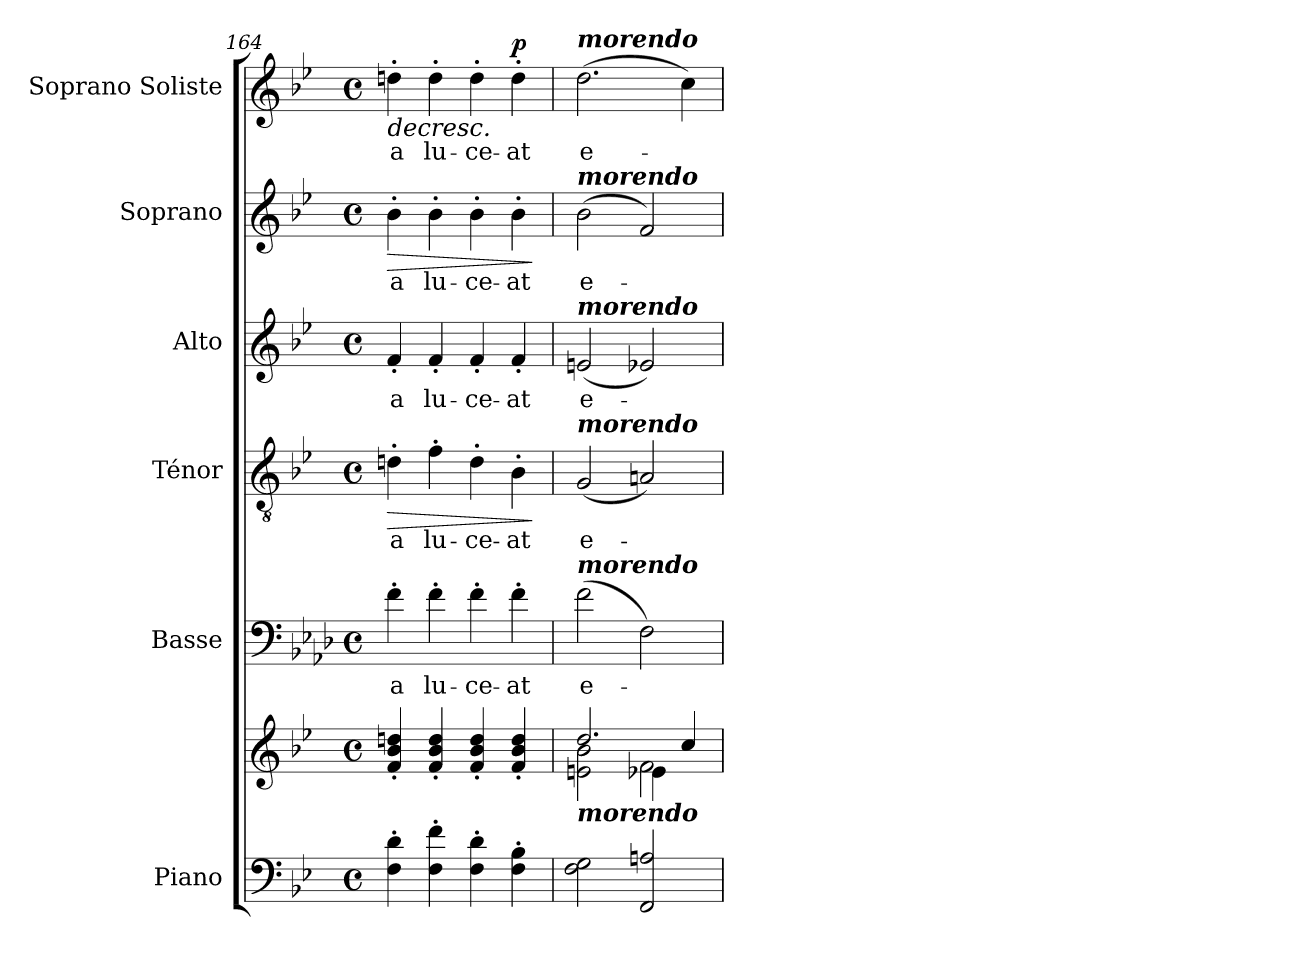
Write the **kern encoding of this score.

**kern	**kern	**kern	**text	**kern	**text	**dynam	**kern	**text	**kern	**text	**dynam	**kern	**text	**dynam
*part6	*part6	*part5	*part5	*part4	*part4	*part4	*part3	*part3	*part2	*part2	*part2	*part1	*part1	*part1
*staff7	*staff6	*staff5	*staff5	*staff4	*staff4	*staff4	*staff3	*staff3	*staff2	*staff2	*staff2	*staff1	*staff1	*staff1
*I"Piano	*	*I"Basse	*	*I"Ténor	*	*	*I"Alto	*	*I"Soprano	*	*	*I"Soprano Soliste	*	*
*I'Pno.	*	*I'B.	*	*I'T.	*	*	*I'A.	*	*I'S.	*	*	*	*	*
*clefF4	*clefG2	*clefF4	*	*clefGv2	*	*	*clefG2	*	*clefG2	*	*	*clefG2	*	*
*	*	*ITrd8c14	*	*	*	*	*	*	*	*	*	*	*	*
*k[b-e-]	*k[b-e-]	*k[b-e-a-d-]	*	*k[b-e-]	*	*	*k[b-e-]	*	*k[b-e-]	*	*	*k[b-e-]	*	*
*M4/4	*M4/4	*M4/4	*	*M4/4	*	*	*M4/4	*	*M4/4	*	*	*M4/4	*	*
*met(c)	*met(c)	*met(c)	*	*met(c)	*	*	*met(c)	*	*met(c)	*	*	*met(c)	*	*
=164	=164	=164	=164	=164	=164	=164	=164	=164	=164	=164	=164	=164	=164	=164
!	!	!	!	!	!	!LO:HP:b	!	!	!	!	!LO:HP:b	!	!	!LO:HP:b
4F\' 4d\'	4f/' 4b-/' 4ddn/'	4F'i\	-a	4dn'\	-a	>	4f'/	-a	4b-'\	-a	>	4ddn'\	-a	>
4F\' 4f\'	4f/' 4b-/' 4dd/'	4F'i\	lu-	4f'\	lu-	.	4f'/	lu-	4b-'\	lu-	.	4dd'\	lu-	.
4F\' 4d\'	4f/' 4b-/' 4dd/'	4F'i\	-ce-	4d'\	-ce-	.	4f'/	-ce-	4b-'\	-ce-	.	4dd'\	-ce-	.
!	!	!	!	!	!	!	!	!	!	!	!	!	!	!LO:DY:a
4F\' 4B-\'	4f/' 4b-/' 4dd/'	4F'i\	-at	4B-'\	-at	.	4f'/	-at	4b-'\	-at	.	4dd'\	-at	p
.	.	.	.	.	.	]	.	.	.	.	]	.	.	]
=165	=165	=165	=165	=165	=165	=165	=165	=165	=165	=165	=165	=165	=165	=165
*	*^	*	*	*	*	*	*	*	*	*	*	*	*	*
*	*	*^	*	*	*	*	*	*	*	*	*	*	*	*	*
!	!	!	!	!	!	!	!	!	!	!	!	!	!	!LO:TX:a:Bi:t=morendo	!	!
!	!	!	!	!	!	!	!	!	!	!	!LO:TX:a:Bi:t=morendo	!	!	!	!	!
!	!	!	!	!	!	!	!	!	!LO:TX:a:Bi:t=morendo	!	!	!	!	!	!	!
!	!	!	!	!	!	!LO:TX:a:Bi:t=morendo	!	!	!	!	!	!	!	!	!	!
!	!	!	!	!LO:TX:a:Bi:t=morendo	!	!	!	!	!	!	!	!	!	!	!	!
!LO:TX:a:Bi:t=morendo	!	!	!	!	!	!	!	!	!	!	!	!	!	!	!	!
2F\ 2G\	2.dd/	2en\ 2b-\	2ryy	(2Fi\	e-	(2G/	e-	.	(2en/	e-	(2b-\	e-	.	(2.dd\	e-	.
2FF/ 2An/	.	2f\	4e-X\	2FFi\)	.	2An/)	.	.	2e-X/)	.	2f/)	.	.	.	.	.
.	4cc/	.	4ryy	.	.	.	.	.	.	.	.	.	.	4cc\)	.	.
*	*v	*v	*v	*	*	*	*	*	*	*	*	*	*	*	*	*
=	=	=	=	=	=	=	=	=	=	=	=	=	=	=
*-	*-	*-	*-	*-	*-	*-	*-	*-	*-	*-	*-	*-	*-	*-
